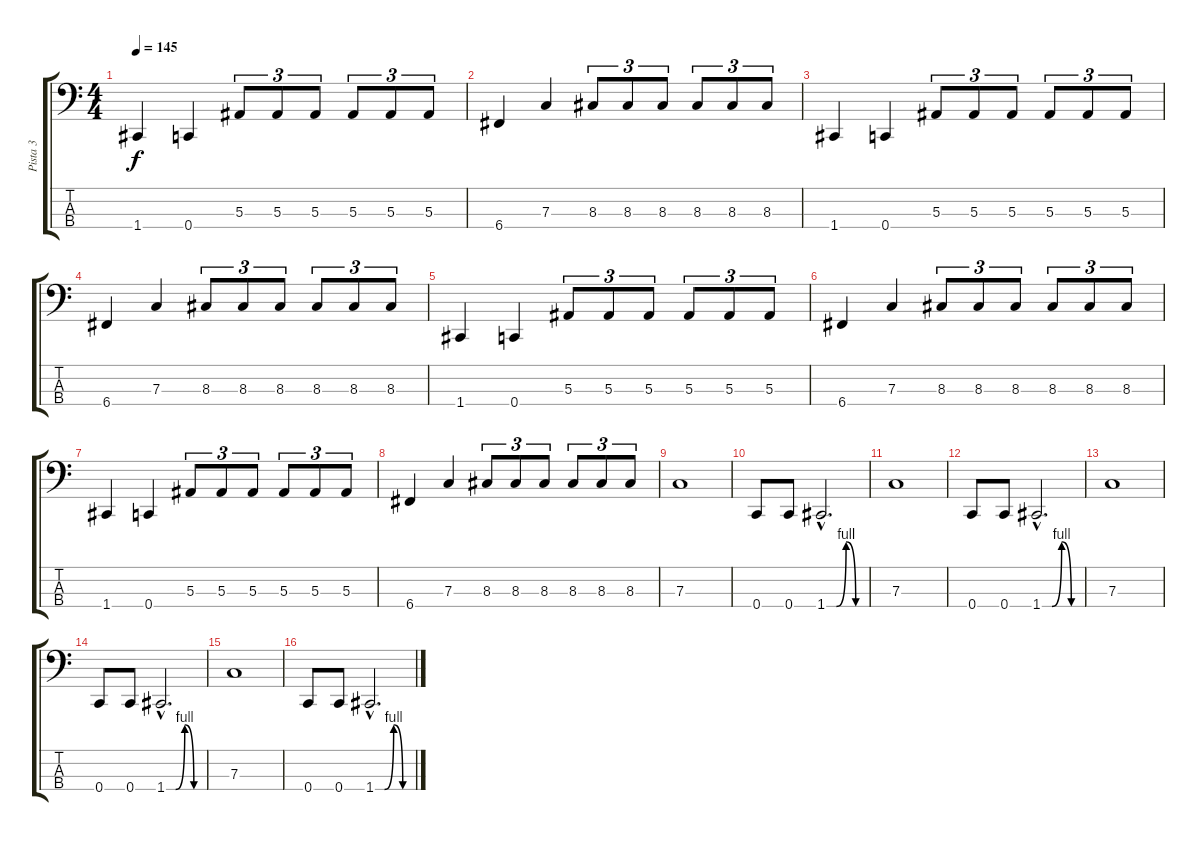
\track ("Pista 3" "Pista 3") {instrument electricbassfinger}
\staff {score tabs}
\tuning (Eb2 Bb1 F1 C1) {hide}
\ts (4 4)
\tempo 145
\clef f4
\ks c
1.4.4{dy f} 0.4.4 5.3.8{tu (3 2)} 5.3.8{tu (3 2)} 5.3.8{tu (3 2)} 5.3.8{tu (3 2)} 5.3.8{tu (3 2)} 5.3.8{tu (3 2)} |
6.4.4 7.3.4 8.3.8{tu (3 2)} 8.3.8{tu (3 2)} 8.3.8{tu (3 2)} 8.3.8{tu (3 2)} 8.3.8{tu (3 2)} 8.3.8{tu (3 2)} |
1.4.4 0.4.4 5.3.8{tu (3 2)} 5.3.8{tu (3 2)} 5.3.8{tu (3 2)} 5.3.8{tu (3 2)} 5.3.8{tu (3 2)} 5.3.8{tu (3 2)} |
6.4.4 7.3.4 8.3.8{tu (3 2)} 8.3.8{tu (3 2)} 8.3.8{tu (3 2)} 8.3.8{tu (3 2)} 8.3.8{tu (3 2)} 8.3.8{tu (3 2)} |
1.4.4 0.4.4 5.3.8{tu (3 2)} 5.3.8{tu (3 2)} 5.3.8{tu (3 2)} 5.3.8{tu (3 2)} 5.3.8{tu (3 2)} 5.3.8{tu (3 2)} |
6.4.4 7.3.4 8.3.8{tu (3 2)} 8.3.8{tu (3 2)} 8.3.8{tu (3 2)} 8.3.8{tu (3 2)} 8.3.8{tu (3 2)} 8.3.8{tu (3 2)} |
1.4.4 0.4.4 5.3.8{tu (3 2)} 5.3.8{tu (3 2)} 5.3.8{tu (3 2)} 5.3.8{tu (3 2)} 5.3.8{tu (3 2)} 5.3.8{tu (3 2)} |
6.4.4 7.3.4 8.3.8{tu (3 2)} 8.3.8{tu (3 2)} 8.3.8{tu (3 2)} 8.3.8{tu (3 2)} 8.3.8{tu (3 2)} 8.3.8{tu (3 2)} |
7.3.1{volume 9 instrument slapbass1} |
0.4.8{instrument electricbassfinger} 0.4.8 1.4{be (custom 0 0 15 0 30 4 45 0 60 0) hac}.2{d} |
7.3.1{volume 9 instrument slapbass1} |
0.4.8{instrument electricbassfinger} 0.4.8 1.4{be (custom 0 0 15 0 30 4 45 0 60 0) hac}.2{d} |
7.3.1{volume 9 instrument slapbass1} |
0.4.8{instrument electricbassfinger} 0.4.8 1.4{be (custom 0 0 15 0 30 4 45 0 60 0) hac}.2{d} |
7.3.1{volume 9 instrument slapbass1} |
0.4.8{instrument electricbassfinger} 0.4.8 1.4{be (custom 0 0 15 0 30 4 45 0 60 0) hac}.2{d}
